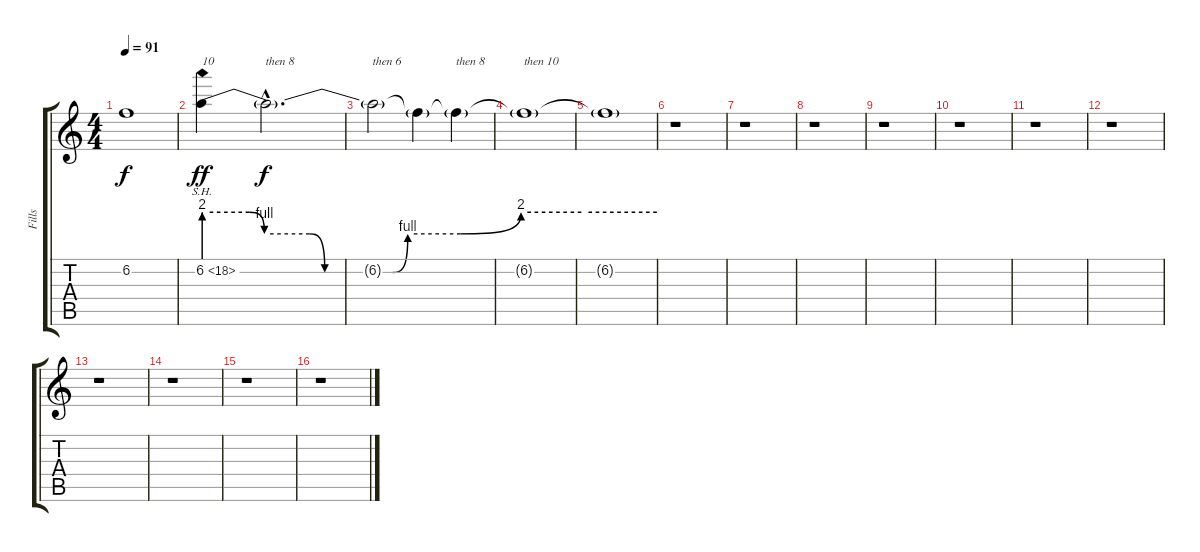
\track ("Fills" "Fills") {instrument overdrivenguitar}
\staff {score tabs}
\tuning (E4 B3 G3 D3 A2 D2) {hide}
\ts (4 4)
\tempo 91
\clef g2
\ks c
6.2{t}.1{dy f} |
6.2{be (custom 0 8 6 8 8 4 14 4 16 0 25 0 27 4 34 4 42 8 50 8 60 8) sh 12}.4{txt "10" dy ff volume 12} 6.2{hac t}.2{d txt "then 8" dy f} |
6.2{t}.2{txt "then 6" volume 10} 6.2{t}.4 6.2{t}.4{txt "then 8"} |
6.2{t}.1{txt "then 10" volume 13} |
6.2{t}.1 |
r.1 |
r.1 |
r.1 |
r.1 |
r.1 |
r.1 |
r.1 |
r.1 |
r.1 |
r.1 |
r.1
